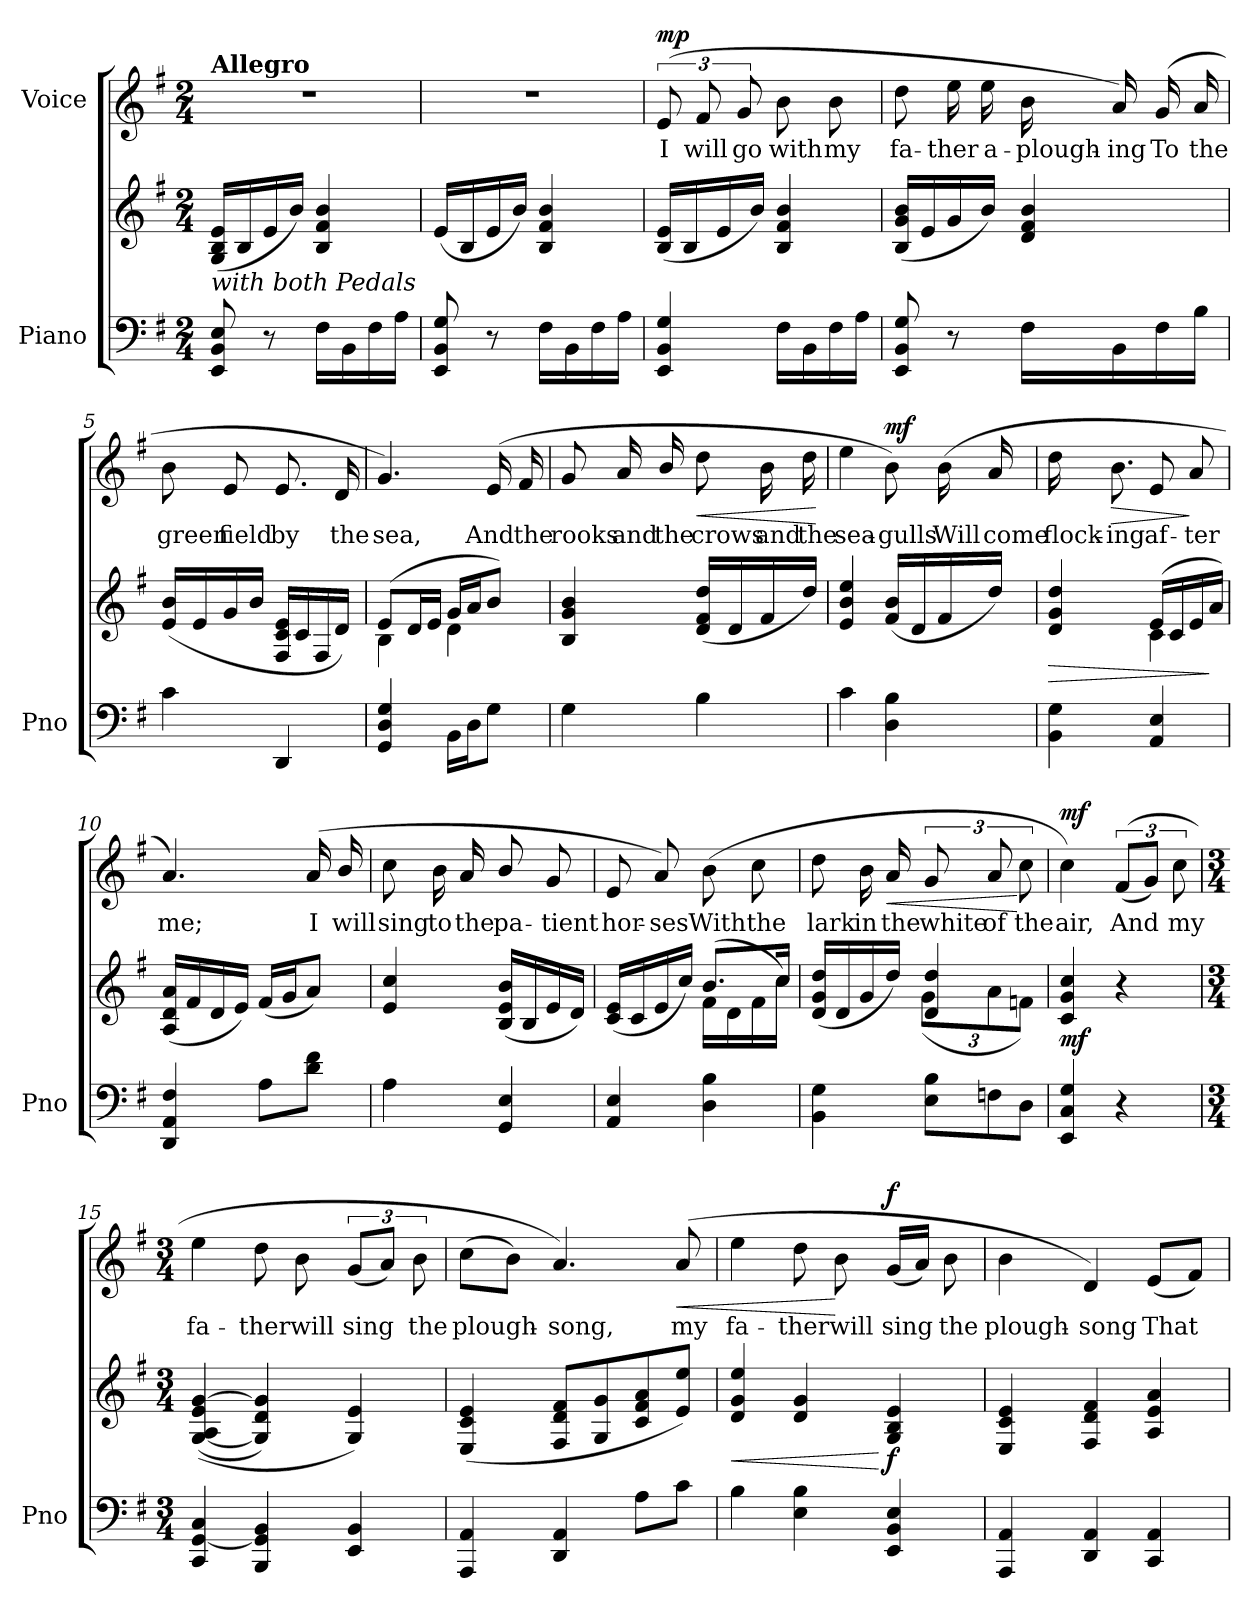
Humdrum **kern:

**kern	**kern	**dynam	**kern	**text	**dynam
*part2	*part2	*part2	*part1	*part1	*part1
*staff3	*staff2	*staff2/3	*staff1	*staff1	*staff1
*I"Piano	*	*	*I"Voice	*	*
*I'Pno	*	*	*	*	*
*clefF4	*clefG2	*	*clefG2	*	*
*k[f#]	*k[f#]	*	*k[f#]	*	*
*M2/4	*M2/4	*	*M2/4	*	*
=1	=1	=1	=1	=1	=1
!	!	!	!LO:TX:a:B:t=Allegro	!	!
!LO:TX:a:i:t=with both Pedals	!	!	!	!	!
8EE/ 8BB/ 8E/	(16G/ 16B/ 16e/LL	.	2r	.	.
.	16B/	.	.	.	.
8r	16e/	.	.	.	.
.	16b/JJ)	.	.	.	.
16F#\LL	4B/ 4f#/ 4b/	.	.	.	.
16BB\	.	.	.	.	.
16F#\	.	.	.	.	.
16A\JJ	.	.	.	.	.
=2	=2	=2	=2	=2	=2
8EE/ 8BB/ 8G/	(16e/LL	.	2r	.	.
.	16B/	.	.	.	.
8r	16e/	.	.	.	.
.	16b/JJ)	.	.	.	.
16F#\LL	4B/ 4f#/ 4b/	.	.	.	.
16BB\	.	.	.	.	.
16F#\	.	.	.	.	.
16A\JJ	.	.	.	.	.
=3	=3	=3	=3	=3	=3
!	!	!	!	!LO:LY:b	!LO:DY:b
4EE/ 4BB/ 4G/	(16B/ 16e/LL	.	(12e/	I	mp
.	16B/	.	.	.	.
!	!	!	!	!LO:LY:b	!
.	.	.	12f#/	will	.
.	16e/	.	.	.	.
!	!	!	!	!LO:LY:b	!
.	.	.	12g/	go	.
.	16b/JJ)	.	.	.	.
!	!	!	!	!LO:LY:b	!
16F#\LL	4B/ 4f#/ 4b/	.	8b\	with	.
16BB\	.	.	.	.	.
!	!	!	!	!LO:LY:b	!
16F#\	.	.	8b\	my	.
16A\JJ	.	.	.	.	.
!!LO:LB:g=z
=4	=4	=4	=4	=4	=4
!	!	!	!	!LO:LY:b	!
8EE/ 8BB/ 8G/	(16B/ 16g/ 16b/LL	.	8dd\	fa-	.
.	16e/	.	.	.	.
!	!	!	!	!LO:LY:b	!
8r	16g/	.	16ee\	-ther	.
!	!	!	!	!LO:LY:b	!
.	16b/JJ)	.	16ee\	a-	.
!	!	!	!	!LO:LY:b	!
16F#\LL	4d/ 4f#/ 4b/	.	16b\	-plough-	.
!	!	!	!	!LO:LY:b	!
16BB\	.	.	16a/)	-ing	.
!	!	!	!	!LO:LY:b	!
16F#\	.	.	(16g/	To	.
!	!	!	!	!LO:LY:b	!
16B\JJ	.	.	16a/	the	.
=5	=5	=5	=5	=5	=5
!	!	!	!	!LO:LY:b	!
4c\	(16e/ 16b/LL	.	8b\	green	.
.	16e/	.	.	.	.
!	!	!	!	!LO:LY:b	!
.	16g/	.	8e/	field	.
.	16b/JJ	.	.	.	.
!	!	!	!	!LO:LY:b	!
4DD/	16F#/ 16c/ 16e/LL	.	8.e/	by	.
.	16c/	.	.	.	.
.	16F#/	.	.	.	.
!	!	!	!	!LO:LY:b	!
.	16d/JJ)	.	16d/	the	.
=6	=6	=6	=6	=6	=6
*	*^	*	*	*	*
!	!	!	!	!	!LO:LY:b	!
4GG/ 4D/ 4G/	(8e/L	4B\	.	4.g/)	sea,	.
.	16d/L	.	.	.	.	.
.	16e/JJ	.	.	.	.	.
16BB\LL	16g/LL	4d\	.	.	.	.
16D\J	16a/J	.	.	.	.	.
!	!	!	!	!	!LO:LY:b	!
8G\J	8b/J)	.	.	(16e/	And	.
!	!	!	!	!	!LO:LY:b	!
.	.	.	.	16f#/	the	.
*	*v	*v	*	*	*	*
!!LO:LB:g=z
=7	=7	=7	=7	=7	=7
!	!	!	!	!LO:LY:b	!
4G\	4B/ 4g/ 4b/	.	8g/	rooks	.
!	!	!	!	!LO:LY:b	!
.	.	.	16a/	and	.
!	!	!	!	!LO:LY:b	!
.	.	.	16b/	the	.
!	!	!	!	!LO:LY:b	!LO:HP:b
4B\	(16d/ 16f#/ 16dd/LL	.	8dd\	crows	<
.	16d/	.	.	.	.
!	!	!	!	!LO:LY:b	!
.	16f#/	.	16b\	and	.
!	!	!	!	!LO:LY:b	!
.	16dd/JJ)	.	16dd\	the	.
.	.	.	.	.	[
=8	=8	=8	=8	=8	=8
!	!	!	!	!LO:LY:b	!
4c\	4e/ 4b/ 4ee/	.	4ee\	sea-	.
!	!	!	!	!LO:LY:b	!LO:DY:b
4D\ 4B\	(16f#/ 16b/LL	.	8b\)	-gulls	mf
.	16d/	.	.	.	.
!	!	!	!	!LO:LY:b	!
.	16f#/	.	(16b\	Will	.
!	!	!	!	!LO:LY:b	!
.	16dd/JJ)	.	16a/	come	.
=9	=9	=9	=9	=9	=9
!	!	!LO:HP:b	!	!LO:LY:b	!
*	*^	*	*	*	*
4BB\ 4G\	4d/ 4g/ 4dd/	4ryy	>	16dd\	flock-	.
!	!	!	!	!	!LO:LY:b	!LO:HP:b
.	.	.	.	8.b\	-ing	>
!	!	!	!	!	!LO:LY:b	!
4AA/ 4E/	(16e/LL	4c\	.	8e/	af-	.
.	16c/	.	.	.	.	.
!	!	!	!	!	!LO:LY:b	!
.	16e/	.	.	8a/	-ter	]
.	16a/JJ)	.	]	.	.	.
*	*v	*v	*	*	*	*
!!LO:LB:g=z
=10	=10	=10	=10	=10	=10
!	!	!	!	!LO:LY:b	!
4DD/ 4AA/ 4F#/	(16A/ 16d/ 16a/LL	.	4.a/)	me;	.
.	16f#/	.	.	.	.
.	16d/	.	.	.	.
.	16e/JJ)	.	.	.	.
8A\L	(16f#/LL	.	.	.	.
.	16g/J	.	.	.	.
!	!	!	!	!LO:LY:b	!
8d\ 8f#\J	8a/J)	.	(16a/	I	.
!	!	!	!	!LO:LY:b	!
.	.	.	16b/	will	.
=11	=11	=11	=11	=11	=11
!	!	!	!	!LO:LY:b	!
4A\	4e/ 4cc/	.	8cc\	sing	.
!	!	!	!	!LO:LY:b	!
.	.	.	16b\	to	.
!	!	!	!	!LO:LY:b	!
.	.	.	16a/	the	.
!	!	!	!	!LO:LY:b	!
4GG/ 4E/	(16B/ 16e/ 16b/LL	.	8b/	pa-	.
.	16B/	.	.	.	.
!	!	!	!	!LO:LY:b	!
.	16e/	.	8g/	-tient	.
.	16d/JJ)	.	.	.	.
=12	=12	=12	=12	=12	=12
*	*^	*	*	*	*
!	!	!	!	!	!LO:LY:b	!
4AA/ 4E/	(<16c/ 16e/LL	4ryy	.	8e/	hor-	.
.	16c/	.	.	.	.	.
!	!	!	!	!	!LO:LY:b	!
.	16e/	.	.	8a/)	-ses	.
.	16cc/JJ)	.	.	.	.	.
!	!	!	!	!	!LO:LY:b	!
4D\ 4B\	(8.b/L	16f#\LL	.	(8b\	With	.
.	.	16d\	.	.	.	.
!	!	!	!	!	!LO:LY:b	!
.	.	16f#\	.	8cc\	the	.
.	16cc/Jk	16cc\JJ)	.	.	.	.
!!LO:PB:g=z
=13	=13	=13	=13	=13	=13	=13
!	!	!	!	!	!LO:LY:b	!
4BB\ 4G\	(<16d/ 16g/ 16dd/LL	4ryy	.	8dd\	lark	.
.	16d/	.	.	.	.	.
!	!	!	!	!	!LO:LY:b	!
.	16g/	.	.	16b\	in	.
!	!	!	!	!	!LO:LY:b	!LO:HP:b
.	16dd/JJ)	.	.	16a/	the	<
*Xtuplet	*	*Xbrackettup	*	*	*	*
!	!	!	!	!	!LO:LY:b	!
12E\ 12B\L	4d/ 4dd/	(12g\L	.	12g/	white	.
!	!	!	!	!	!LO:LY:b	!
12Fn\	.	12a\	.	12a/	of	.
!	!	!	!	!	!LO:LY:b	!
12D\J	.	12fn\J)	.	12cc\	the	[
=14	=14	=14	=14	=14	=14	=14
!	!	!	!LO:DY:b	!	!LO:LY:b	!LO:DY:b
*	*v	*v	*	*	*	*
4EE/ 4C/ 4G/	4c/ 4g/ 4cc/	mf	4cc\)	air,	mf
!	!	!	!	!LO:LY:b	!
4r	4r	.	((12f#/L	And	.
.	.	.	12g/J)	.	.
!	!	!	!	!LO:LY:b	!
.	.	.	12cc\	my	.
=15	=15	=15	=15	=15	=15
*M3/4	*M3/4	*	*M3/4	*	*
!	!	!	!	!LO:LY:b	!
4CC/ [<4GG/ 4C/	(<(>[4G/ 4A/ 4e/ [4g/	.	4ee\	fa-	.
!	!	!	!	!LO:LY:b	!
4BBB/ 4GG/] 4BB/	4G/] 4d/ 4g/])	.	8dd\	-ther	.
!	!	!	!	!LO:LY:b	!
.	.	.	8b\	will	.
!	!	!	!	!LO:LY:b	!
4EE/ 4BB/	4G/ 4e/)	.	(12g/L	sing	.
.	.	.	12a/J)	.	.
!	!	!	!	!LO:LY:b	!
.	.	.	12b\	the	.
!!LO:LB:g=z
=16	=16	=16	=16	=16	=16
!	!	!	!	!LO:LY:b	!
4AAA/ 4AA/	(4E/ 4c/ 4e/	.	(8cc\L	plough-	.
.	.	.	8b\J)	.	.
!	!	!	!	!LO:LY:b	!
4DD/ 4AA/	8F#/ 8d/ 8f#/L	.	4.a/)	-song,	.
.	8G/ 8g/	.	.	.	.
8A\L	8c/ 8f#/ 8a/	.	.	.	.
!	!	!	!	!LO:LY:b	!LO:HP:b
8c\J	8e/ 8ee/J)	.	(8a/	my	<
=17	=17	=17	=17	=17	=17
!	!	!LO:HP:b	!	!LO:LY:b	!
4B\	4d/ 4g/ 4ee/	<	4ee\	fa-	.
!	!	!	!	!LO:LY:b	!
4E\ 4B\	4d/ 4g/	.	8dd\	-ther	.
!	!	!	!	!LO:LY:b	!
.	.	.	8b\	will	[
!	!	!LO:DY:n=1:b	!	!LO:LY:b	!LO:DY:b
4EE/ 4BB/ 4E/	4G/ 4B/ 4e/	[ f	(16g/LL	sing	f
.	.	.	16a/JJ)	.	.
!	!	!	!	!LO:LY:b	!
.	.	.	8b\	the	.
=18	=18	=18	=18	=18	=18
!	!	!	!	!LO:LY:b	!
4AAA/ 4AA/	4E/ 4c/ 4e/	.	4b\	plough-	.
!	!	!	!	!LO:LY:b	!
4DD/ 4AA/	4F#/ 4d/ 4f#/	.	4d/)	-song	.
!	!	!	!	!LO:LY:b	!
4CC/ 4AA/	4A/ 4e/ 4a/	.	(8e/L	That	.
.	.	.	8f#/J)	.	.
=	=	=	=	=	=
*-	*-	*-	*-	*-	*-
